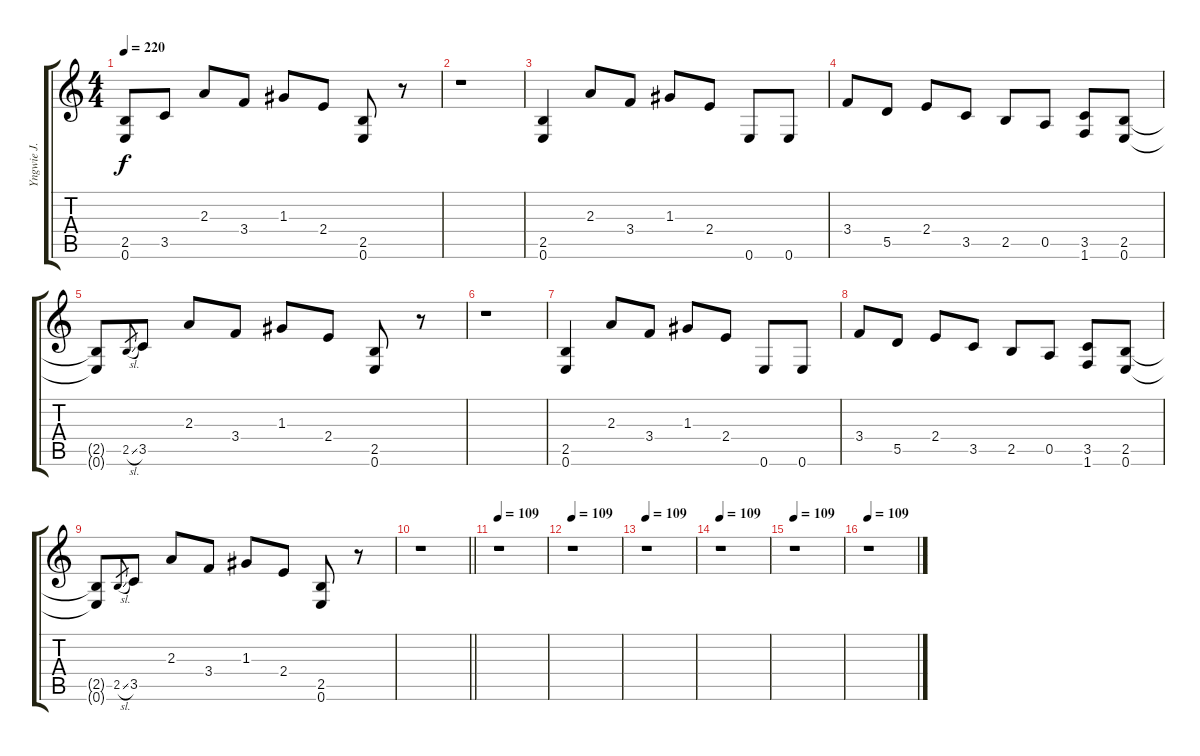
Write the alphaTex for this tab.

\track ("Yngwie J. Malmsteen (Guitar II)" "Yngwie J. ") {instrument overdrivenguitar}
\staff {score tabs}
\tuning (E4 B3 G3 D3 A2 E2) {hide}
\ts (4 4)
\tempo 220
\clef g2
\ks c
(2.5{t} 0.6{t}).8{dy f} 3.5.8 2.3.8 3.4.8 1.3.8 2.4.8 (2.5 0.6).8 r.8 |
r.1 |
(2.5 0.6).4 2.3.8 3.4.8 1.3.8 2.4.8 0.6.8 0.6.8 |
3.4.8 5.5.8 2.4.8 3.5.8 2.5.8 0.5.8 (3.5 1.6).8 (2.5 0.6).8 |
(2.5{t} 0.6{t}).8 2.5{sl}.8{gr} 3.5.8 2.3.8 3.4.8 1.3.8 2.4.8 (2.5 0.6).8 r.8 |
r.1 |
(2.5 0.6).4 2.3.8 3.4.8 1.3.8 2.4.8 0.6.8 0.6.8 |
3.4.8 5.5.8 2.4.8 3.5.8 2.5.8 0.5.8 (3.5 1.6).8 (2.5 0.6).8 |
(2.5{t} 0.6{t}).8 2.5{sl}.8{gr} 3.5.8 2.3.8 3.4.8 1.3.8 2.4.8 (2.5 0.6).8 r.8 |
\barLineRight lightlight
r.1 |
\tempo 109
r.1 |
\tempo 109
r.1 |
\tempo 109
r.1 |
\tempo 109
r.1 |
\tempo 109
r.1 |
\tempo 109
r.1
